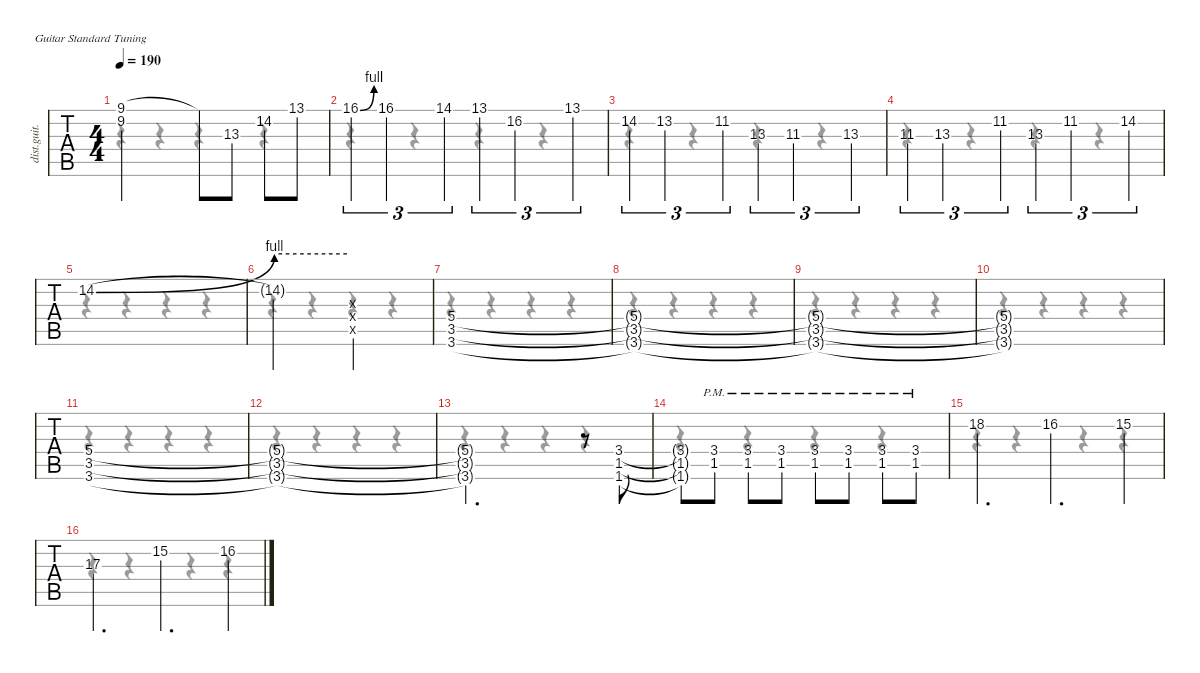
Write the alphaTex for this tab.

\defaultSystemsLayout 4
\hideDynamics
\bracketExtendMode nobrackets
\track ("Lead" "dist.guit.") {instrument distortionguitar}
\staff {tabs}
\tuning (E4 B3 G3 D3 A2 E2)
\voice
\ts (4 4)
\tempo 190
\clef g2
\ks c
(9.2{t acc #} 9.1{t acc #}).2{dy f} 9.1{t acc #}.8 13.3{acc #}.8 14.2{acc #}.8 13.1.8 |
16.1{be (bend 0 0 30 4) acc #}.4{tu (3 2)} 16.1{acc #}.4{tu (3 2)} 14.1{acc #}.4{tu (3 2)} 13.1.4{tu (3 2)} 16.2{acc #}.4{tu (3 2)} 13.1.4{tu (3 2)} |
14.2{acc #}.4{tu (3 2)} 13.2.4{tu (3 2)} 11.2{acc #}.4{tu (3 2)} 13.3{acc #}.4{tu (3 2)} 11.3{acc #}.4{tu (3 2)} 13.3{acc #}.4{tu (3 2)} |
11.3{acc #}.4{tu (3 2)} 13.3{acc #}.4{tu (3 2)} 11.2{acc #}.4{tu (3 2)} 13.3{acc #}.4{tu (3 2)} 11.2{acc #}.4{tu (3 2)} 14.2{acc #}.4{tu (3 2)} |
14.2{be (bend 0 0 60 4) acc #}.1 |
14.2{be (hold 0 4 60 4) t}.2{beam Up} (0.3{x} 0.4{x} 0.5{x}).2{beam Up} |
(5.4 3.5 3.6).1{beam Up} |
(5.4{t} 3.5{t} 3.6{t}).1{beam Up} |
(5.4{t} 3.5{t} 3.6{t}).1{beam Up} |
(5.4{t} 3.5{t} 3.6{t}).1{beam Up} |
(5.4 3.5 3.6).1{beam Up} |
(5.4{t} 3.5{t} 3.6{t}).1{beam Up} |
(5.4{t} 3.5{t} 3.6{t}).2{d beam Up} r.8{beam Up} (3.4 1.5{acc #} 1.6).8{beam Up} |
(3.4{t} 1.5{t acc #} 1.6{t}).8{beam Up} (3.4{pm} 1.5{acc #}).8{beam Up} (3.4{pm} 1.5{pm acc #}).8{beam Up} (3.4{pm} 1.5{pm acc #}).8{beam Up} (3.4{pm} 1.5{pm acc #}).8{beam Up} (3.4{pm} 1.5{pm acc #}).8{beam Up} (3.4{pm} 1.5{pm acc #}).8{beam Up} (3.4{pm} 1.5{pm acc #}).8{beam Up} |
18.2.4{d beam Up} 16.2{acc #}.4{d beam Up} 15.2.4{beam Up} |
17.3.4{d beam Up} 15.2.4{d beam Up} 16.2{acc #}.4{beam Up}
\voice
\clef g2
\ottava regular
\simile none
\ks c
r.4{dy mf} r.4 r.4 r.4 |
r.4 r.4 r.4 r.4 |
r.4 r.4 r.4 r.4 |
r.4 r.4 r.4 r.4 |
r.4 r.4 r.4 r.4 |
r.4{beam Down} r.4{beam Down} r.4{beam Down} r.4{beam Down} |
r.4{beam Down} r.4{beam Down} r.4{beam Down} r.4{beam Down} |
r.4{beam Down} r.4{beam Down} r.4{beam Down} r.4{beam Down} |
r.4{beam Down} r.4{beam Down} r.4{beam Down} r.4{beam Down} |
r.4{beam Down} r.4{beam Down} r.4{beam Down} r.4{beam Down} |
r.4{beam Down} r.4{beam Down} r.4{beam Down} r.4{beam Down} |
r.4{beam Down} r.4{beam Down} r.4{beam Down} r.4{beam Down} |
r.4{beam Down} r.4{beam Down} r.4{beam Down} r.4{beam Down} |
r.4{beam Down} r.4{beam Down} r.4{beam Down} r.4{beam Down} |
r.4{beam Down} r.4{beam Down} r.4{beam Down} r.4{beam Down} |
r.4{beam Down} r.4{beam Down} r.4{beam Down} r.4{beam Down}
